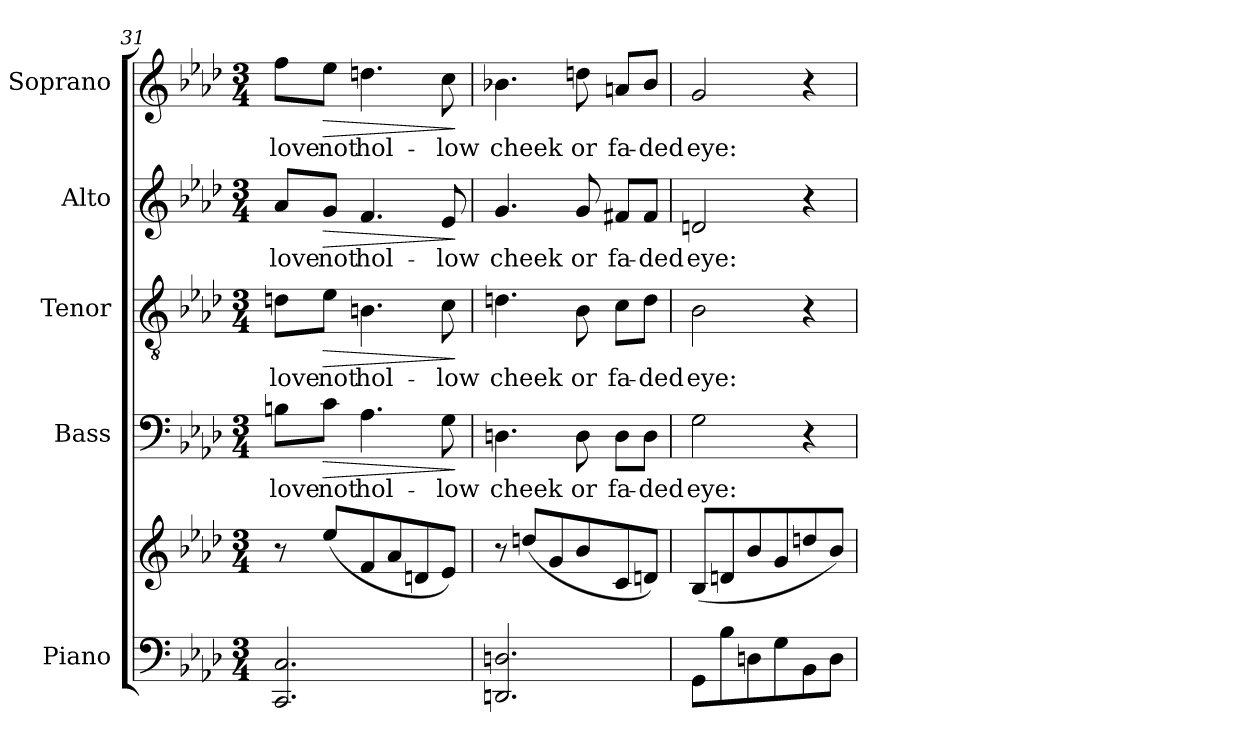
**kern	**kern	**kern	**text	**dynam	**kern	**text	**dynam	**kern	**text	**dynam	**kern	**text	**dynam
*part5	*part5	*part4	*part4	*part4	*part3	*part3	*part3	*part2	*part2	*part2	*part1	*part1	*part1
*staff6	*staff5	*staff4	*staff4	*staff4	*staff3	*staff3	*staff3	*staff2	*staff2	*staff2	*staff1	*staff1	*staff1
*I"Piano	*	*I"Bass	*	*	*I"Tenor	*	*	*I"Alto	*	*	*I"Soprano	*	*
*I'Pno.	*	*I'B.	*	*	*I'T.	*	*	*I'A.	*	*	*I'S.	*	*
*clefF4	*clefG2	*clefF4	*	*	*clefGv2	*	*	*clefG2	*	*	*clefG2	*	*
*k[b-e-a-d-]	*k[b-e-a-d-]	*k[b-e-a-d-]	*	*	*k[b-e-a-d-]	*	*	*k[b-e-a-d-]	*	*	*k[b-e-a-d-]	*	*
*M3/4	*M3/4	*M3/4	*	*	*M3/4	*	*	*M3/4	*	*	*M3/4	*	*
=31	=31	=31	=31	=31	=31	=31	=31	=31	=31	=31	=31	=31	=31
!	!	!	!LO:LY:b	!	!	!LO:LY:b	!	!	!LO:LY:b	!	!	!LO:LY:b	!
2.CC/ 2.C/	8r	8Bn\L	love	.	8dn\L	love	.	8a-/L	love	.	8ff\L	love	.
!	!	!	!LO:LY:b	!LO:HP:b	!	!LO:LY:b	!LO:HP:b	!	!LO:LY:b	!LO:HP:b	!	!LO:LY:b	!LO:HP:b
.	(<8ee-/L	8c\J	not	>	8e-\J	not	>	8g/J	not	>	8ee-\J	not	>
!	!	!	!LO:LY:b	!	!	!LO:LY:b	!	!	!LO:LY:b	!	!	!LO:LY:b	!
.	8f/	4.A-\	hol-	.	4.Bn\	hol-	.	4.f/	hol-	.	4.ddn\	hol-	.
.	8a-/	.	.	.	.	.	.	.	.	.	.	.	.
.	8dn/	.	.	.	.	.	.	.	.	.	.	.	.
!	!	!	!LO:LY:b	!	!	!LO:LY:b	!	!	!LO:LY:b	!	!	!LO:LY:b	!
.	8e-/J)	8G\	-low	.	8c\	-low	.	8e-/	-low	.	8cc\	-low	.
.	.	.	.	]	.	.	]	.	.	]	.	.	]
=32	=32	=32	=32	=32	=32	=32	=32	=32	=32	=32	=32	=32	=32
!	!	!	!LO:LY:b	!	!	!LO:LY:b	!	!	!LO:LY:b	!	!	!LO:LY:b	!
2.DDn/ 2.Dn/	8r	4.Dn\	cheek	.	4.dn\	cheek	.	4.g/	cheek	.	4.b-X\	cheek	.
.	(<8ddn/L	.	.	.	.	.	.	.	.	.	.	.	.
.	8g/	.	.	.	.	.	.	.	.	.	.	.	.
!	!	!	!LO:LY:b	!	!	!LO:LY:b	!	!	!LO:LY:b	!	!	!LO:LY:b	!
.	8b-/	8D\	or	.	8B-\	or	.	8g/	or	.	8ddn\	or	.
!	!	!	!LO:LY:b	!	!	!LO:LY:b	!	!	!LO:LY:b	!	!	!LO:LY:b	!
.	8c/	8D\L	fa-	.	8c\L	fa-	.	8f#X/L	fa-	.	8an/L	fa-	.
!	!	!	!LO:LY:b	!	!	!LO:LY:b	!	!	!LO:LY:b	!	!	!LO:LY:b	!
.	8dn/J)	8D\J	-ded	.	8d\J	-ded	.	8f#/J	-ded	.	8b-/J	-ded	.
=33	=33	=33	=33	=33	=33	=33	=33	=33	=33	=33	=33	=33	=33
!	!	!	!LO:LY:b	!	!	!LO:LY:b	!	!	!LO:LY:b	!	!	!LO:LY:b	!
8GG\L	(<8B-/L	2G\	eye:	.	2B-\	eye:	.	2dn/	eye:	.	2g/	eye:	.
8B-\	8dn/	.	.	.	.	.	.	.	.	.	.	.	.
8Dn\	8b-/	.	.	.	.	.	.	.	.	.	.	.	.
8G\	8g/	.	.	.	.	.	.	.	.	.	.	.	.
8BB-\	8ddn/	4r	.	.	4r	.	.	4r	.	.	4r	.	.
8D\J	8b-/J)	.	.	.	.	.	.	.	.	.	.	.	.
=	=	=	=	=	=	=	=	=	=	=	=	=	=
*-	*-	*-	*-	*-	*-	*-	*-	*-	*-	*-	*-	*-	*-
